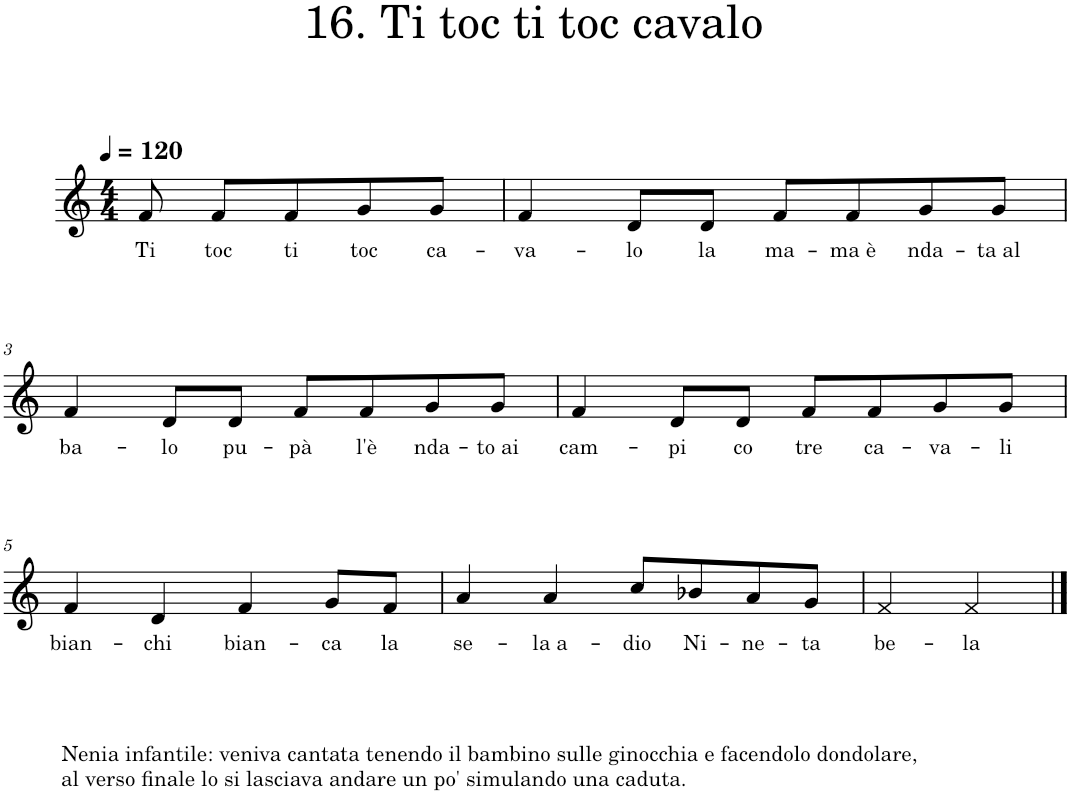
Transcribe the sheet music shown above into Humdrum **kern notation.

**kern	**text
*part1	*part1
*staff1	*staff1
*I"Voice	*
*I'Vo.	*
*clefG2	*
*k[]	*
*M4/4	*
*MM120	*
=1	=1
!	!LO:LY:b
8f/	Ti
!	!LO:LY:b
8f/L	toc
!	!LO:LY:b
8f/	ti
!	!LO:LY:b
8g/	toc
!	!LO:LY:b
8g/J	ca-
=2	=2
!	!LO:LY:b
4f/	-va-
!	!LO:LY:b
8d/L	-lo
!	!LO:LY:b
8d/J	la
!	!LO:LY:b
8f/L	ma-
!	!LO:LY:b
8f/	-ma è
!	!LO:LY:b
8g/	nda-
!	!LO:LY:b
8g/J	-ta al
!!LO:LB:g=z
=3	=3
!	!LO:LY:b
4f/	ba-
!	!LO:LY:b
8d/L	-lo
!	!LO:LY:b
8d/J	pu-
!	!LO:LY:b
8f/L	-pà
!	!LO:LY:b
8f/	l'è
!	!LO:LY:b
8g/	nda-
!	!LO:LY:b
8g/J	-to ai
=4	=4
!	!LO:LY:b
4f/	cam-
!	!LO:LY:b
8d/L	-pi
!	!LO:LY:b
8d/J	co
!	!LO:LY:b
8f/L	tre
!	!LO:LY:b
8f/	ca-
!	!LO:LY:b
8g/	-va-
!	!LO:LY:b
8g/J	-li
!!LO:LB:g=z
=5	=5
!LO:TX:b:t=Nenia infantile&colon; veniva cantata tenendo il bambino sulle ginocchia e facendolo dondolare,	!
!LO:TX:b:t=al verso finale lo si lasciava andare un po' simulando una caduta.	!
!	!LO:LY:b
4f/	bian-
!	!LO:LY:b
4d/	-chi
!	!LO:LY:b
4f/	bian-
!	!LO:LY:b
8g/L	-ca
!	!LO:LY:b
8f/J	la
=6	=6
!	!LO:LY:b
4a/	se-
!	!LO:LY:b
4a/	-la a-
!	!LO:LY:b
8cc/L	-dio
!	!LO:LY:b
8b-X/	Ni-
!	!LO:LY:b
8a/	-ne-
!	!LO:LY:b
8g/J	-ta
=7	=7
!	!LO:LY:b
4f/	be-
!	!LO:LY:b
4f/	-la
==	==
*-	*-
